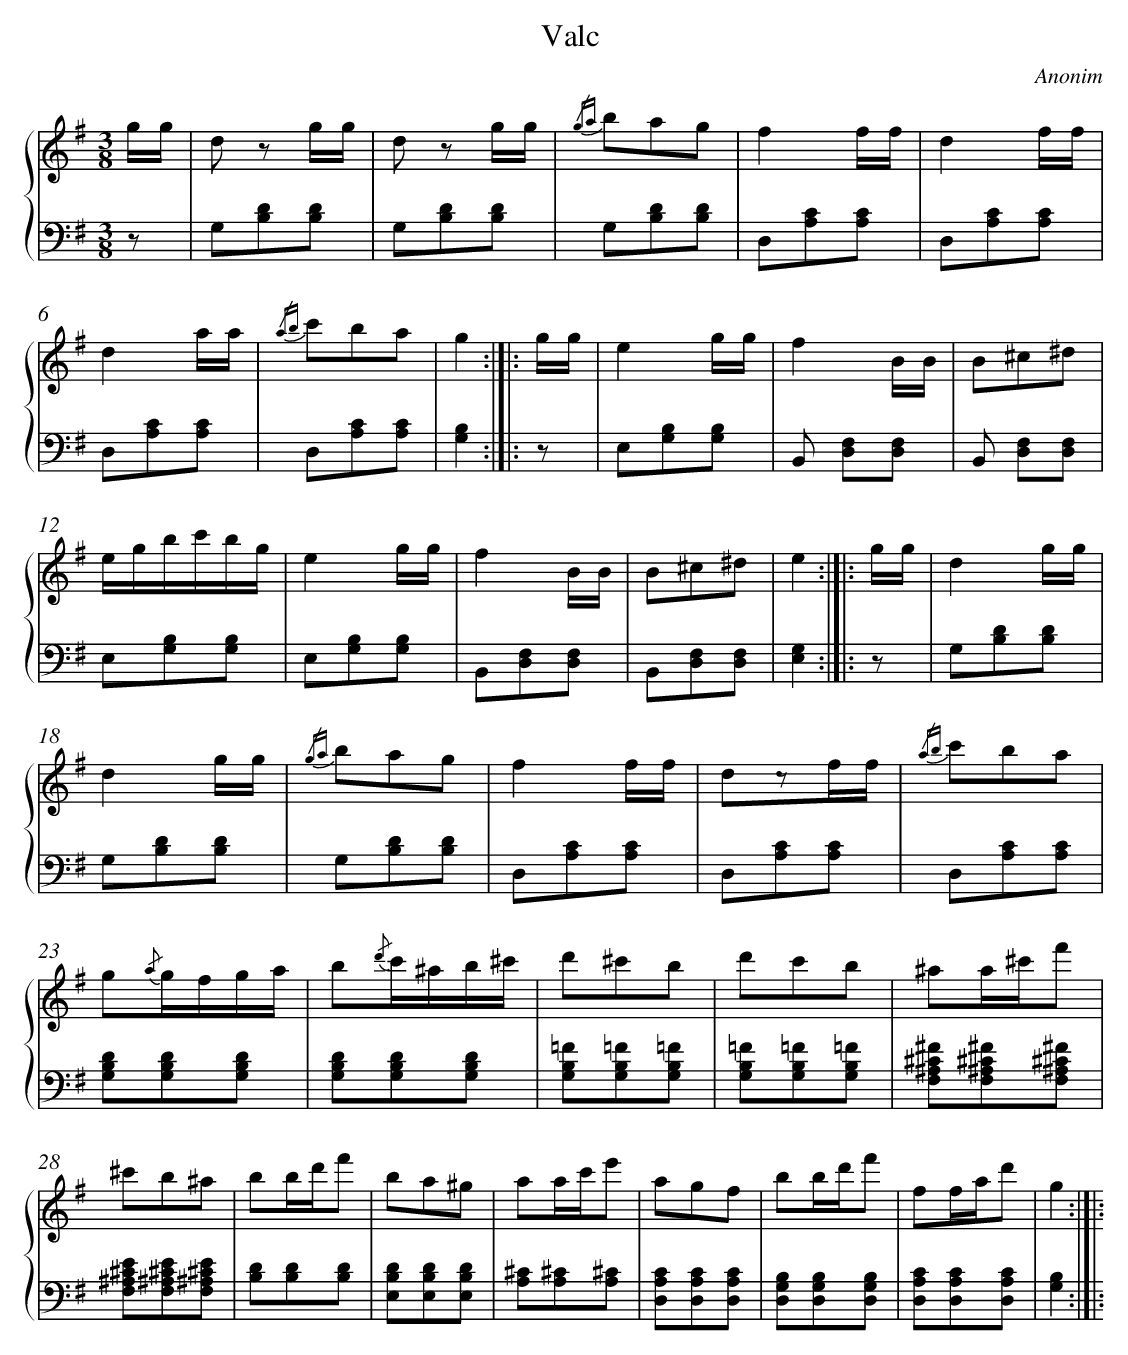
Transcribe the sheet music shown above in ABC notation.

X:1
T: Valc
C: Anonim
L: 1/8
M: 3/8
%%staves {1 2}
V: 1 clef=treble
V: 2 clef=bass
K: G
[V:1] g/g/ [I:setbarnb 1]|
[V:2] z |
[V:1] d z g/g/ |
[V:2] G,[DB,][DB,] |
[V:1] d z g/g/ |
[V:2] G,[DB,][DB,] |
[V:1] {/ga} bag |
[V:2] G,[DB,][DB,] |
[V:1] f2f/f/ |
[V:2] D,[CA,][CA,] |
[V:1] d2f/f/ |
[V:2] D,[CA,][CA,] |
[V:1] d2a/a/ |
[V:2] D,[CA,][CA,] |
[V:1] {/ab} c'ba |
[V:2] D,[CA,][CA,] |
[V:1] g2 :|]|:
[V:2] [B,2G,2] :|]|:
[V:1] g/g/ [I:setbarnb 9]|
[V:2] z |
[V:1] e2g/g/ |
[V:2] E,[B,G,][B,G,] |
[V:1] f2B/B/ |
[V:2] B,, [F,D,][F,D,] |
[V:1] B^c^d |
[V:2] B,, [F,D,][F,D,] |
[V:1] e/g/b/c'/b/g/ |
[V:2] E,[B,G,][B,G,] |
[V:1] e2g/g/ |
[V:2] E,[B,G,][B,G,] |
[V:1] f2B/B/ |
[V:2] B,,[F,D,][F,D,] |
[V:1] B^c^d |
[V:2] B,,[F,D,][F,D,] |
[V:1] e2 :|]|:
[V:2] [G,2E,2] :|]|:
[V:1] g/g/ [I:setbarnb 17]|
[V:2] z |
[V:1] d2g/g/ |
[V:2] G,[DB,][DB,] |
[V:1] d2g/g/ |
[V:2] G,[DB,][DB,] |
[V:1] {/ga} bag |
[V:2] G,[DB,][DB,] |
[V:1] f2f/f/ |
[V:2] D,[CA,][CA,] |
[V:1] dzf/f/ |
[V:2] D,[CA,][CA,] |
[V:1] {/ab} c'ba |
[V:2] D,[CA,][CA,] |
[V:1] g{/a}g/f/g/a/ |
[V:2] [DB,G,][DB,G,][DB,G,] |
[V:1] b{/d'}c'/^a/b/^c'/ |
[V:2] [DB,G,][DB,G,][DB,G,] |
[V:1] d'^c'b |
[V:2] [=FB,G,][=FB,G,][=FB,G,] |
[V:1] d'c'b |
[V:2] [=FB,G,][=FB,G,][=FB,G,] |
[V:1] ^aa/^c'/f' |
[V:2] [^F^C^A,F,][^F^C^A,F,][^F^C^A,F,] |
[V:1] ^c'b^a |
[V:2] [E^C^A,F,][E^C^A,F,][E^C^A,F,] |
[V:1] bb/d'/f' |
[V:2] [DB,][DB,][DB,] |
[V:1] ba^g |
[V:2] [DB,E,][DB,E,][DB,E,] |
[V:1] aa/c'/e' |
[V:2] [^CA,][^CA,][^CA,] |
[V:1] agf |
[V:2] [CA,D,][CA,D,][CA,D,] |
[V:1] bb/d'/f' |
[V:2] [B,G,D,][B,G,D,][B,G,D,] |
[V:1] ff/a/d' |
[V:2] [CA,D,][CA,D,][CA,D,] |
[V:1] g2 :|]|:
[V:2] [B,2G,2] :|]|:
